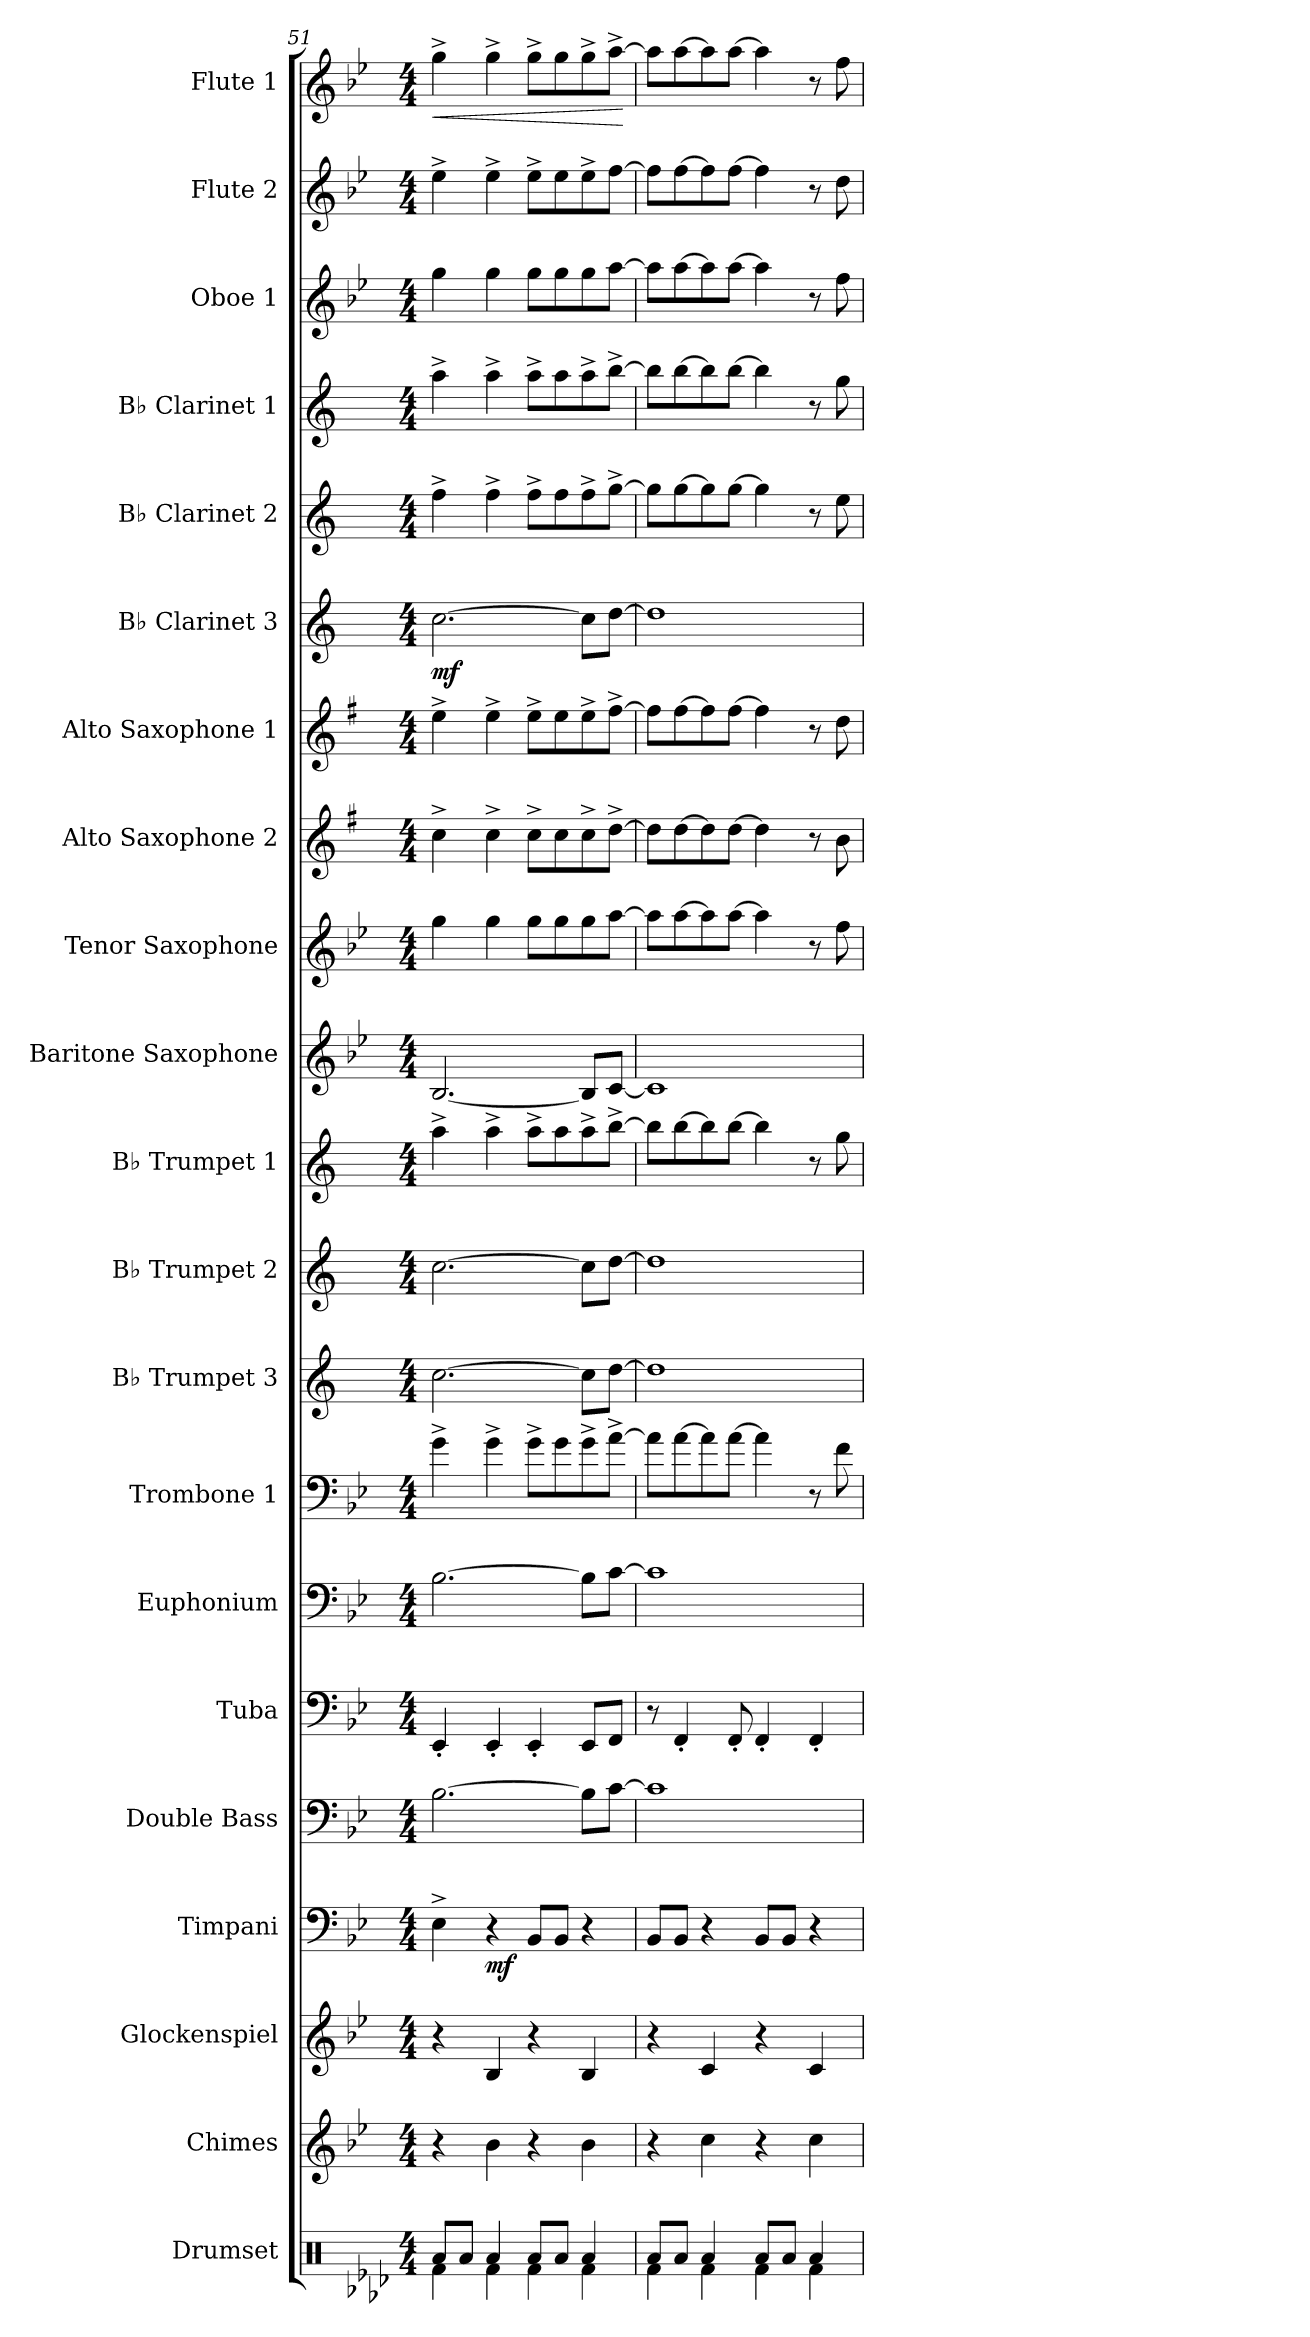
**kern	**kern	**kern	**kern	**dynam	**kern	**kern	**kern	**kern	**kern	**kern	**kern	**kern	**kern	**kern	**kern	**kern	**dynam	**kern	**kern	**kern	**kern	**kern	**dynam
*part21	*part20	*part19	*part18	*part18	*part17	*part16	*part15	*part14	*part13	*part12	*part11	*part10	*part9	*part8	*part7	*part6	*part6	*part5	*part4	*part3	*part2	*part1	*part1
*staff21	*staff20	*staff19	*staff18	*staff18	*staff17	*staff16	*staff15	*staff14	*staff13	*staff12	*staff11	*staff10	*staff9	*staff8	*staff7	*staff6	*staff6	*staff5	*staff4	*staff3	*staff2	*staff1	*staff1
*I"Drumset	*I"Chimes	*I"Glockenspiel	*I"Timpani	*	*I"Double Bass	*I"Tuba	*I"Euphonium	*I"Trombone 1	*I"B♭ Trumpet 3	*I"B♭ Trumpet 2	*I"B♭ Trumpet 1	*I"Baritone Saxophone	*I"Tenor Saxophone	*I"Alto Saxophone 2	*I"Alto Saxophone 1	*I"B♭ Clarinet 3	*	*I"B♭ Clarinet 2	*I"B♭ Clarinet 1	*I"Oboe 1	*I"Flute 2	*I"Flute 1	*
*I'D. Set	*I'Cme.	*I'Glk.	*I'Timp.	*	*I'Db.	*I'Tba.	*I'Euph.	*I'Tbn. 1	*I'B♭ Tpt. 3	*I'B♭ Tpt. 2	*I'B♭ Tpt. 1	*I'Bar. Sax.	*I'T. Sax.	*I'A. Sax. 2	*I'A. Sax. 1	*I'B♭ Cl. 3	*	*I'B♭ Cl. 2	*I'B♭ Cl. 1	*I'Ob. 1	*I'Fl. 2	*I'Fl. 1	*
*clefX	*clefG2	*clefG2	*clefF4	*	*clefF4	*clefF4	*clefF4	*clefF4	*clefG2	*clefG2	*clefG2	*clefG2	*clefG2	*clefG2	*clefG2	*clefG2	*	*clefG2	*clefG2	*clefG2	*clefG2	*clefG2	*
*	*	*ITrd-14c-24	*	*	*ITrd7c12	*	*	*	*ITrd1c2	*ITrd1c2	*ITrd1c2	*ITrd12c21	*ITrd8c14	*ITrd5c9	*ITrd5c9	*ITrd1c2	*	*ITrd1c2	*ITrd1c2	*	*	*	*
*k[b-e-a-d-]	*k[b-e-]	*k[b-e-]	*k[b-e-]	*	*k[b-e-]	*k[b-e-]	*k[b-e-]	*k[b-e-]	*k[b-e-]	*k[b-e-]	*k[b-e-]	*k[b-e-]	*k[b-e-]	*k[b-e-]	*k[b-e-]	*k[b-e-]	*	*k[b-e-]	*k[b-e-]	*k[b-e-]	*k[b-e-]	*k[b-e-]	*
*M4/4	*M4/4	*M4/4	*M4/4	*	*M4/4	*M4/4	*M4/4	*M4/4	*M4/4	*M4/4	*M4/4	*M4/4	*M4/4	*M4/4	*M4/4	*M4/4	*	*M4/4	*M4/4	*M4/4	*M4/4	*M4/4	*
=51	=51	=51	=51	=51	=51	=51	=51	=51	=51	=51	=51	=51	=51	=51	=51	=51	=51	=51	=51	=51	=51	=51	=51
*^	*	*	*	*	*	*	*	*	*	*	*	*	*	*	*	*	*	*	*	*	*	*	*
!	!	!	!	!	!	!	!	!	!	!	!	!	!	!	!	!	!	!LO:DY:b	!	!	!	!	!	!LO:HP:b
8Ra/L	4Rf\	4r	4r	4E-^\	.	[2.BB-\	4EE-'/	[2.B-\	4g^\	[2.b-\	[2.b-\	4gg^\	[2.BB-/	4g\	4e-^\	4g^\	[2.b-\	mf	4ee-^\	4gg^\	4gg\	4ee-^\	4gg^\	<
8Ra/J	.	.	.	.	.	.	.	.	.	.	.	.	.	.	.	.	.	.	.	.	.	.	.	.
!	!	!	!	!	!LO:DY:b	!	!	!	!	!	!	!	!	!	!	!	!	!	!	!	!	!	!	!
4Ra/	4Rf\	4b-\	4bb-/	4r	mf	.	4EE-'/	.	4g^\	.	.	4gg^\	.	4g\	4e-^\	4g^\	.	.	4ee-^\	4gg^\	4gg\	4ee-^\	4gg^\	.
8Ra/L	4Rf\	4r	4r	8BB-/L	.	.	4EE-'/	.	8g^\L	.	.	8gg^\L	.	8g\L	8e-^\L	8g^\L	.	.	8ee-^\L	8gg^\L	8gg\L	8ee-^\L	8gg^\L	.
8Ra/J	.	.	.	8BB-/J	.	.	.	.	8g\	.	.	8gg\	.	8g\	8e-\	8g\	.	.	8ee-\	8gg\	8gg\	8ee-\	8gg\	.
4Ra/	4Rf\	4b-\	4bb-/	4r	.	8BB-\L]	8EE-/L	8B-\L]	8g^\	8b-\L]	8b-\L]	8gg^\	8BB-/L]	8g\	8e-^\	8g^\	8b-\L]	.	8ee-^\	8gg^\	8gg\	8ee-^\	8gg^\	.
.	.	.	.	.	.	[8C\J	8FF/J	[8c\J	[8a^\J	[8cc\J	[8cc\J	[8aa^\J	[8C/J	[8a\J	[8f^\J	[8a^\J	[8cc\J	.	[8ff^\J	[8aa^\J	[8aa\J	[8ff\J	[8aa^\J	.
*v	*v	*	*	*	*	*	*	*	*	*	*	*	*	*	*	*	*	*	*	*	*	*	*	*
.	.	.	.	.	.	.	.	.	.	.	.	.	.	.	.	.	.	.	.	.	.	.	[
=52	=52	=52	=52	=52	=52	=52	=52	=52	=52	=52	=52	=52	=52	=52	=52	=52	=52	=52	=52	=52	=52	=52	=52
*^	*	*	*	*	*	*	*	*	*	*	*	*	*	*	*	*	*	*	*	*	*	*	*
8Ra/L	4Rf\	4r	4r	8BB-/L	.	1C]	8r	1c]	8a\L]	1cc]	1cc]	8aa\L]	1C]	8a\L]	8f\L]	8a\L]	1cc]	.	8ff\L]	8aa\L]	8aa\L]	8ff\L]	8aa\L]	.
8Ra/J	.	.	.	8BB-/J	.	.	4FF'/	.	[8a\	.	.	[8aa\	.	[8a\	[8f\	[8a\	.	.	[8ff\	[8aa\	[8aa\	[8ff\	[8aa\	.
4Ra/	4Rf\	4cc\	4ccc/	4r	.	.	.	.	8a\]	.	.	8aa\]	.	8a\]	8f\]	8a\]	.	.	8ff\]	8aa\]	8aa\]	8ff\]	8aa\]	.
.	.	.	.	.	.	.	8FF'/	.	[8a\J	.	.	[8aa\J	.	[8a\J	[8f\J	[8a\J	.	.	[8ff\J	[8aa\J	[8aa\J	[8ff\J	[8aa\J	.
8Ra/L	4Rf\	4r	4r	8BB-/L	.	.	4FF'/	.	4a\]	.	.	4aa\]	.	4a\]	4f\]	4a\]	.	.	4ff\]	4aa\]	4aa\]	4ff\]	4aa\]	.
8Ra/J	.	.	.	8BB-/J	.	.	.	.	.	.	.	.	.	.	.	.	.	.	.	.	.	.	.	.
4Ra/	4Rf\	4cc\	4ccc/	4r	.	.	4FF'/	.	8r	.	.	8r	.	8r	8r	8r	.	.	8r	8r	8r	8r	8r	.
.	.	.	.	.	.	.	.	.	8f\	.	.	8ff\	.	8f\	8d\	8f\	.	.	8dd\	8ff\	8ff\	8dd\	8ff\	.
*v	*v	*	*	*	*	*	*	*	*	*	*	*	*	*	*	*	*	*	*	*	*	*	*	*
=	=	=	=	=	=	=	=	=	=	=	=	=	=	=	=	=	=	=	=	=	=	=	=
*-	*-	*-	*-	*-	*-	*-	*-	*-	*-	*-	*-	*-	*-	*-	*-	*-	*-	*-	*-	*-	*-	*-	*-
